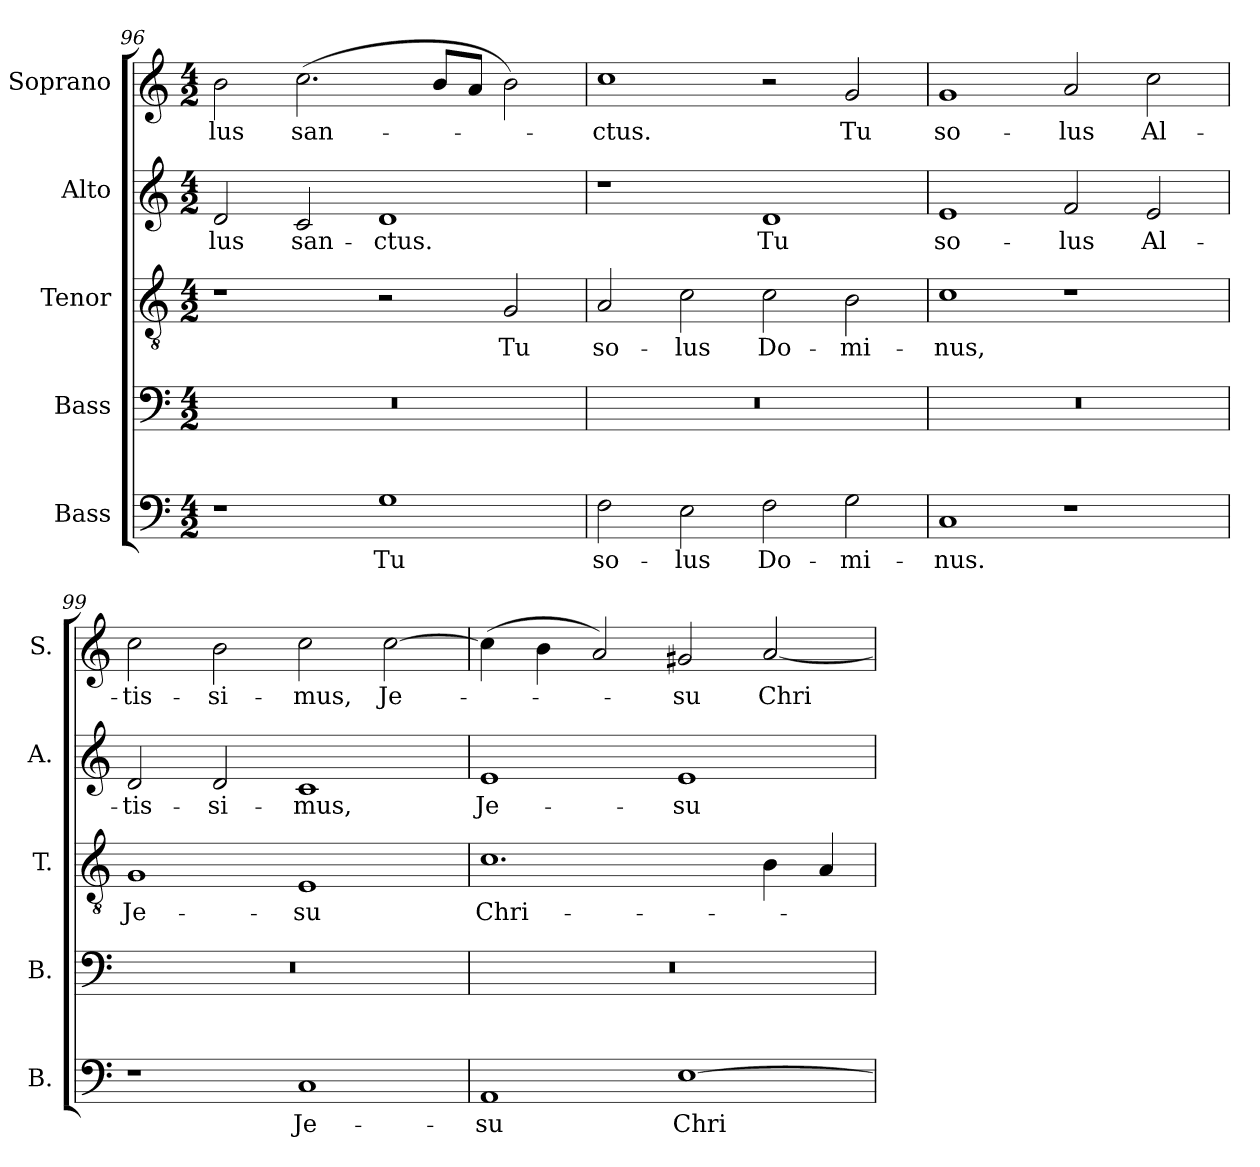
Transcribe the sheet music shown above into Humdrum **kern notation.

**kern	**text	**kern	**kern	**text	**kern	**text	**kern	**text
*part5	*part5	*part4	*part3	*part3	*part2	*part2	*part1	*part1
*staff5	*staff5	*staff4	*staff3	*staff3	*staff2	*staff2	*staff1	*staff1
*I"Bass	*	*I"Bass	*I"Tenor	*	*I"Alto	*	*I"Soprano	*
*I'B.	*	*I'B.	*I'T.	*	*I'A.	*	*I'S.	*
*clefF4	*	*clefF4	*clefGv2	*	*clefG2	*	*clefG2	*
*	*	*	*ITrd7c12	*	*	*	*	*
*k[]	*	*k[]	*k[]	*	*k[]	*	*k[]	*
*C:	*	*C:	*C:	*	*C:	*	*C:	*
*M4/2	*	*M4/2	*M4/2	*	*M4/2	*	*M4/2	*
=96	=96	=96	=96	=96	=96	=96	=96	=96
!	!	!LO:N:vis=1	!	!	!	!	!	!
!	!	!	!	!	!	!LO:LY:b:color=#000000	!	!
!	!	!	!	!	!	!	!	!LO:LY:b:color=#000000
1r	.	0r	1r	.	2di/	-lus	2bi\	-lus
!	!	!	!	!	!	!LO:LY:b:color=#000000	!	!
!	!	!	!	!	!	!	!	!LO:LY:b:color=#000000
.	.	.	.	.	2ci/	san-	(2.cci\	san-
!	!LO:LY:b:color=#000000	!	!	!	!	!	!	!
!	!	!	!	!	!	!LO:LY:b:color=#000000	!	!
1Gi	Tu	.	2r	.	1di	-ctus.	.	.
.	.	.	.	.	.	.	8bi/L	.
.	.	.	.	.	.	.	8ai/J	.
!	!	!	!	!LO:LY:b:color=#000000	!	!	!	!
.	.	.	2GGi/	Tu	.	.	2bi\)	.
=97	=97	=97	=97	=97	=97	=97	=97	=97
!	!LO:LY:b:color=#000000	!LO:N:vis=1	!	!	!	!	!	!
!	!	!	!	!LO:LY:b:color=#000000	!	!	!	!
!	!	!	!	!	!	!	!	!LO:LY:b:color=#000000
2Fi\	so-	0r	2AAi/	so-	1r	.	1cci	-ctus.
!	!LO:LY:b:color=#000000	!	!	!	!	!	!	!
!	!	!	!	!LO:LY:b:color=#000000	!	!	!	!
2Ei\	-lus	.	2Ci\	-lus	.	.	.	.
!	!LO:LY:b:color=#000000	!	!	!	!	!	!	!
!	!	!	!	!LO:LY:b:color=#000000	!	!	!	!
!	!	!	!	!	!	!LO:LY:b:color=#000000	!	!
2Fi\	Do-	.	2Ci\	Do-	1di	Tu	2r	.
!	!LO:LY:b:color=#000000	!	!	!	!	!	!	!
!	!	!	!	!LO:LY:b:color=#000000	!	!	!	!
!	!	!	!	!	!	!	!	!LO:LY:b:color=#000000
2Gi\	-mi-	.	2BBi\	-mi-	.	.	2gi/	Tu
=98	=98	=98	=98	=98	=98	=98	=98	=98
!	!LO:LY:b:color=#000000	!LO:N:vis=1	!	!	!	!	!	!
!	!	!	!	!LO:LY:b:color=#000000	!	!	!	!
!	!	!	!	!	!	!LO:LY:b:color=#000000	!	!
!	!	!	!	!	!	!	!	!LO:LY:b:color=#000000
1Ci	-nus.	0r	1Ci	-nus,	1ei	so-	1gi	so-
!	!	!	!	!	!	!LO:LY:b:color=#000000	!	!
!	!	!	!	!	!	!	!	!LO:LY:b:color=#000000
1r	.	.	1r	.	2fi/	-lus	2ai/	-lus
!	!	!	!	!	!	!LO:LY:b:color=#000000	!	!
!	!	!	!	!	!	!	!	!LO:LY:b:color=#000000
.	.	.	.	.	2ei/	Al-	2cci\	Al-
=99	=99	=99	=99	=99	=99	=99	=99	=99
!	!	!LO:N:vis=1	!	!	!	!	!	!
!	!	!	!	!LO:LY:b:color=#000000	!	!	!	!
!	!	!	!	!	!	!LO:LY:b:color=#000000	!	!
!	!	!	!	!	!	!	!	!LO:LY:b:color=#000000
1r	.	0r	1GGi	Je-	2di/	-tis-	2cci\	-tis-
!	!	!	!	!	!	!LO:LY:b:color=#000000	!	!
!	!	!	!	!	!	!	!	!LO:LY:b:color=#000000
.	.	.	.	.	2di/	-si-	2bi\	-si-
!	!LO:LY:b:color=#000000	!	!	!	!	!	!	!
!	!	!	!	!LO:LY:b:color=#000000	!	!	!	!
!	!	!	!	!	!	!LO:LY:b:color=#000000	!	!
!	!	!	!	!	!	!	!	!LO:LY:b:color=#000000
1Ci	Je-	.	1EEi	-su	1ci	-mus,	2cci\	-mus,
!	!	!	!	!	!	!	!	!LO:LY:b:color=#000000
.	.	.	.	.	.	.	[2cci\	Je-
!!LO:LB:g=z
=100	=100	=100	=100	=100	=100	=100	=100	=100
!	!LO:LY:b:color=#000000	!LO:N:vis=1	!	!	!	!	!	!
!	!	!	!	!LO:LY:b:color=#000000	!	!	!	!
!	!	!	!	!	!	!LO:LY:b:color=#000000	!	!
1AAi	-su	0r	1.Ci	Chri-	1ei	Je-	(4cci\]	.
.	.	.	.	.	.	.	4bi\	.
.	.	.	.	.	.	.	2ai/)	.
!	!LO:LY:b:color=#000000	!	!	!	!	!	!	!
!	!	!	!	!	!	!LO:LY:b:color=#000000	!	!
!	!	!	!	!	!	!	!	!LO:LY:b:color=#000000
[1Ei	Chri-	.	.	.	1ei	-su	2g#Xi/	-su
!	!	!	!	!	!	!	!	!LO:LY:b:color=#000000
.	.	.	4BBi\	.	.	.	[2ai/	Chri-
.	.	.	4AAi/	.	.	.	.	.
=	=	=	=	=	=	=	=	=
*-	*-	*-	*-	*-	*-	*-	*-	*-
